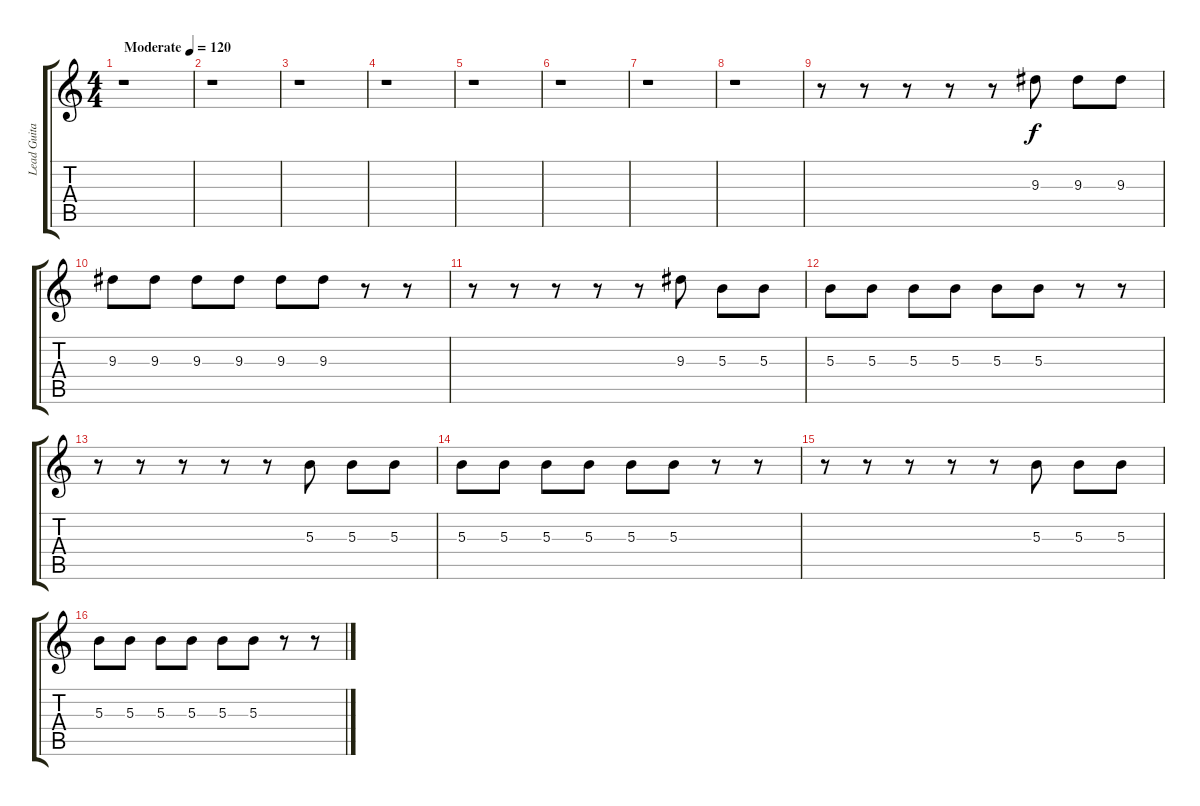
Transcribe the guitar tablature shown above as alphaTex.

\track ("Lead Guitar" "Lead Guita") {instrument overdrivenguitar}
\staff {score tabs}
\tuning (Eb4 Bb3 Gb3 Db3 Ab2 Db2) {hide}
\ts (4 4)
\tempo (120 "Moderate")
\tempo 210
\tempo (120 "Moderate")
\clef g2
\ks c
r.1{dy f instrument overdrivenguitar} |
r.1 |
r.1 |
r.1 |
r.1 |
r.1 |
r.1 |
r.1 |
r.8 r.8 r.8 r.8 r.8 9.3.8 9.3.8 9.3.8 |
9.3.8 9.3.8 9.3.8 9.3.8 9.3.8 9.3.8 r.8 r.8 |
r.8 r.8 r.8 r.8 r.8 9.3.8 5.3.8 5.3.8 |
5.3.8 5.3.8 5.3.8 5.3.8 5.3.8 5.3.8 r.8 r.8 |
r.8 r.8 r.8 r.8 r.8 5.3.8 5.3.8 5.3.8 |
5.3.8 5.3.8 5.3.8 5.3.8 5.3.8 5.3.8 r.8 r.8 |
r.8 r.8 r.8 r.8 r.8 5.3.8 5.3.8 5.3.8 |
5.3.8 5.3.8 5.3.8 5.3.8 5.3.8 5.3.8 r.8 r.8
